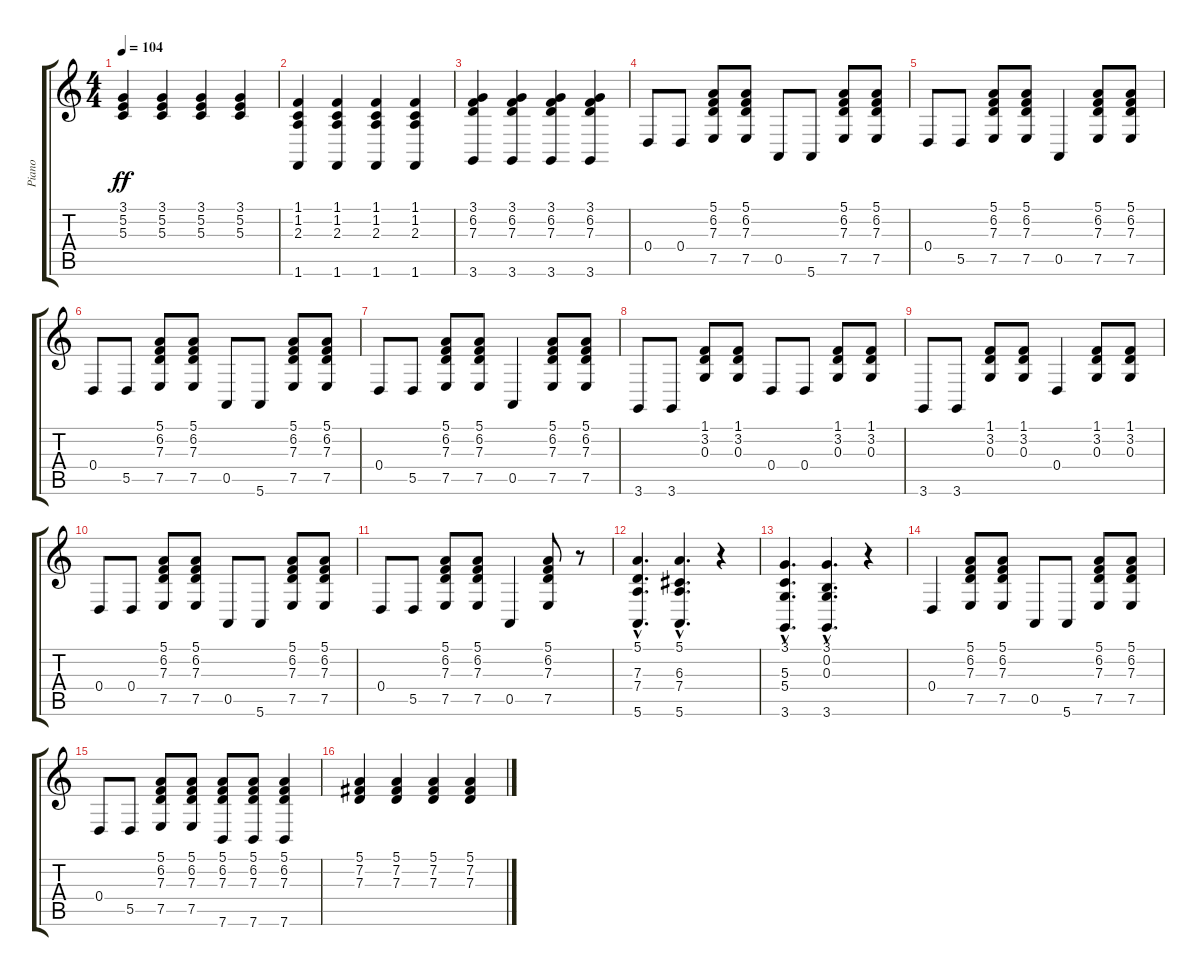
\track ("Piano " "Piano ") {instrument acousticgrandpiano}
\staff {score tabs}
\tuning (E4 B3 G3 D3 A2 E2) {hide}
\ts (4 4)
\tempo 104
\clef g2
\ks c
(3.1 5.2 5.3).4{dy ff} (3.1 5.2 5.3).4 (3.1 5.2 5.3).4 (3.1 5.2 5.3).4 |
(1.1 1.2 2.3 1.6).4 (1.1 1.2 2.3 1.6).4 (1.1 1.2 2.3 1.6).4 (1.1 1.2 2.3 1.6).4 |
(3.1 6.2 7.3 3.6).4 (3.1 6.2 7.3 3.6).4 (3.1 6.2 7.3 3.6).4 (3.1 6.2 7.3 3.6).4 |
0.4.8 0.4.8 (5.1 6.2 7.3 7.5).8 (5.1 6.2 7.3 7.5).8 0.5.8 5.6.8 (5.1 6.2 7.3 7.5).8 (5.1 6.2 7.3 7.5).8 |
0.4.8 5.5.8 (5.1 6.2 7.3 7.5).8 (5.1 6.2 7.3 7.5).8 0.5.4 (5.1 6.2 7.3 7.5).8 (5.1 6.2 7.3 7.5).8 |
0.4.8 5.5.8 (5.1 6.2 7.3 7.5).8 (5.1 6.2 7.3 7.5).8 0.5.8 5.6.8 (5.1 6.2 7.3 7.5).8 (5.1 6.2 7.3 7.5).8 |
0.4.8 5.5.8 (5.1 6.2 7.3 7.5).8 (5.1 6.2 7.3 7.5).8 0.5.4 (5.1 6.2 7.3 7.5).8 (5.1 6.2 7.3 7.5).8 |
3.6.8 3.6.8 (1.1 3.2 0.3).8 (1.1 3.2 0.3).8 0.4.8 0.4.8 (1.1 3.2 0.3).8 (1.1 3.2 0.3).8 |
3.6.8 3.6.8 (1.1 3.2 0.3).8 (1.1 3.2 0.3).8 0.4.4 (1.1 3.2 0.3).8 (1.1 3.2 0.3).8 |
0.4.8 0.4.8 (5.1 6.2 7.3 7.5).8 (5.1 6.2 7.3 7.5).8 0.5.8 5.6.8 (5.1 6.2 7.3 7.5).8 (5.1 6.2 7.3 7.5).8 |
0.4.8 5.5.8 (5.1 6.2 7.3 7.5).8 (5.1 6.2 7.3 7.5).8 0.5.4 (5.1 6.2 7.3 7.5).8 r.8 |
(5.1{hac} 7.3{hac} 7.4{hac} 5.6{hac}).4{d} (5.1{hac} 6.3{hac} 7.4{hac} 5.6{hac}).4{d} r.4 |
(3.1{hac} 5.3{hac} 5.4{hac} 3.6{hac}).4{d} (3.1{hac} 0.2{hac} 0.3{hac} 3.6{hac}).4{d} r.4 |
0.4.4 (5.1 6.2 7.3 7.5).8 (5.1 6.2 7.3 7.5).8 0.5.8 5.6.8 (5.1 6.2 7.3 7.5).8 (5.1 6.2 7.3 7.5).8 |
0.4.8 5.5.8 (5.1 6.2 7.3 7.5).8 (5.1 6.2 7.3 7.5).8 (5.1 6.2 7.3 7.6).8 (5.1 6.2 7.3 7.6).8 (5.1 6.2 7.3 7.6).4 |
(5.1 7.2 7.3).4 (5.1 7.2 7.3).4 (5.1 7.2 7.3).4 (5.1 7.2 7.3).4
